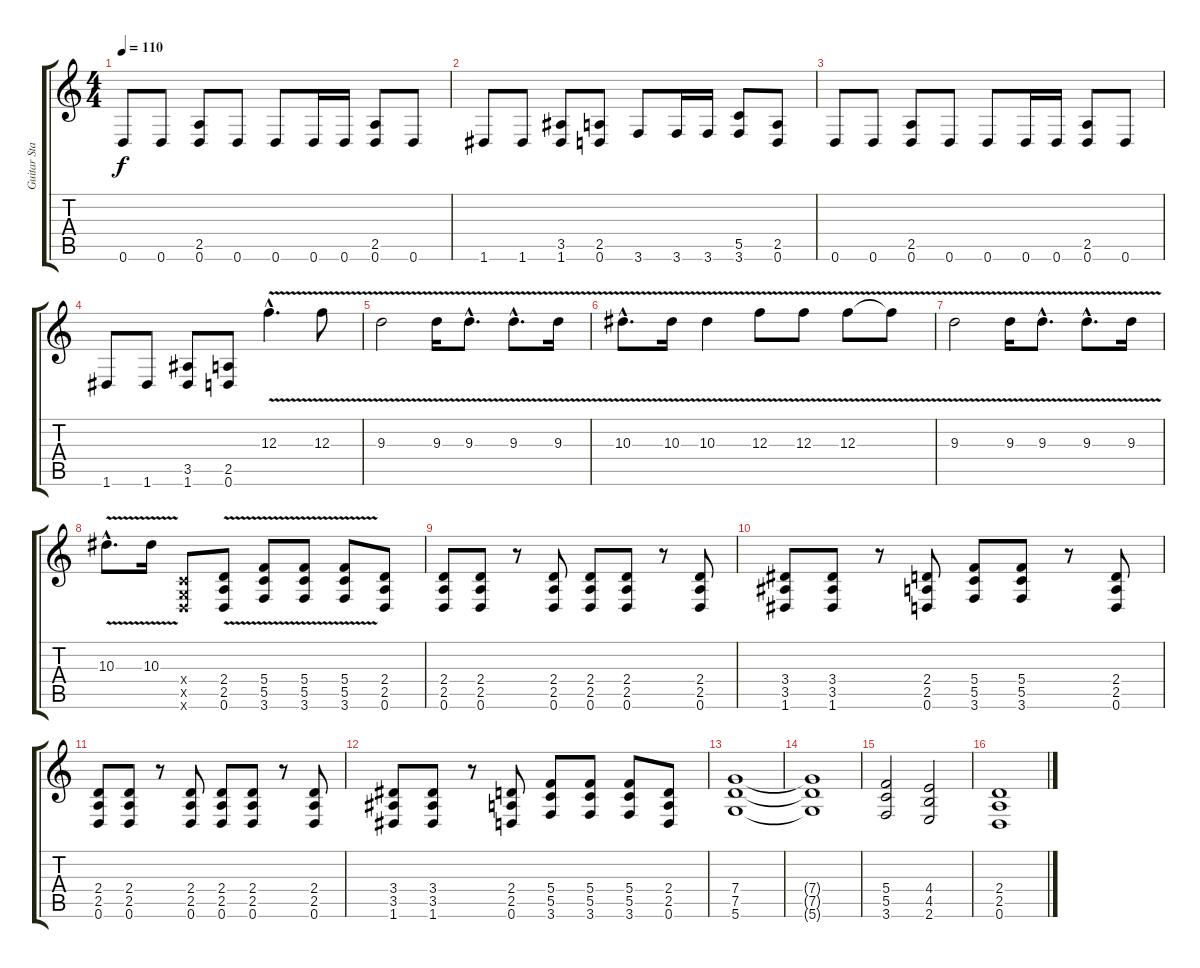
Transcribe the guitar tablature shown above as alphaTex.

\track ("Guitar Standard" "Guitar Sta") {instrument distortionguitar}
\staff {score tabs}
\tuning (D4 A3 F3 C3 G2 D2) {hide}
\ts (4 4)
\tempo 110
\clef g2
\ks c
0.6.8{dy f} 0.6.8 (2.5 0.6).8 0.6.8 0.6.8 0.6.16 0.6.16 (2.5 0.6).8 0.6.8 |
1.6.8 1.6.8 (3.5 1.6).8 (2.5 0.6).8 3.6.8 3.6.16 3.6.16 (5.5 3.6).8 (2.5 0.6).8 |
0.6.8 0.6.8 (2.5 0.6).8 0.6.8 0.6.8 0.6.16 0.6.16 (2.5 0.6).8 0.6.8 |
1.6.8 1.6.8 (3.5 1.6).8 (2.5 0.6).8 12.3{v hac}.4{d} 12.3{v}.8 |
9.3{v}.2 9.3{v}.16 9.3{v hac}.8{d} 9.3{v hac}.8{d} 9.3{v}.16 |
10.3{v hac}.8{d} 10.3{v}.16 10.3{v}.4 12.3{v}.8 12.3{v}.8 12.3{v}.8 12.3{v t}.8 |
9.3{v}.2 9.3{v}.16 9.3{v hac}.8{d} 9.3{v hac}.8{d} 9.3{v}.16 |
10.3{v hac}.8{d} 10.3{v}.16 (0.4{x} 0.5{x} 0.6{x}).8 (2.4{v} 2.5{v} 0.6{v}).8 (5.4{v} 5.5{v} 3.6{v}).8 (5.4{v} 5.5{v} 3.6{v}).8 (5.4{v} 5.5{v} 3.6{v}).8 (2.4 2.5 0.6).8 |
(2.4 2.5 0.6).8 (2.4 2.5 0.6).8 r.8 (2.4 2.5 0.6).8 (2.4 2.5 0.6).8 (2.4 2.5 0.6).8 r.8 (2.4 2.5 0.6).8 |
(3.4 3.5 1.6).8 (3.4 3.5 1.6).8 r.8 (2.4 2.5 0.6).8 (5.4 5.5 3.6).8 (5.4 5.5 3.6).8 r.8 (2.4 2.5 0.6).8 |
(2.4 2.5 0.6).8 (2.4 2.5 0.6).8 r.8 (2.4 2.5 0.6).8 (2.4 2.5 0.6).8 (2.4 2.5 0.6).8 r.8 (2.4 2.5 0.6).8 |
(3.4 3.5 1.6).8 (3.4 3.5 1.6).8 r.8 (2.4 2.5 0.6).8 (5.4 5.5 3.6).8 (5.4 5.5 3.6).8 (5.4 5.5 3.6).8 (2.4 2.5 0.6).8 |
(7.4 7.5 5.6).1 |
(7.4{t} 7.5{t} 5.6{t}).1 |
(5.4 5.5 3.6).2 (4.4 4.5 2.6).2 |
(2.4 2.5 0.6).1
